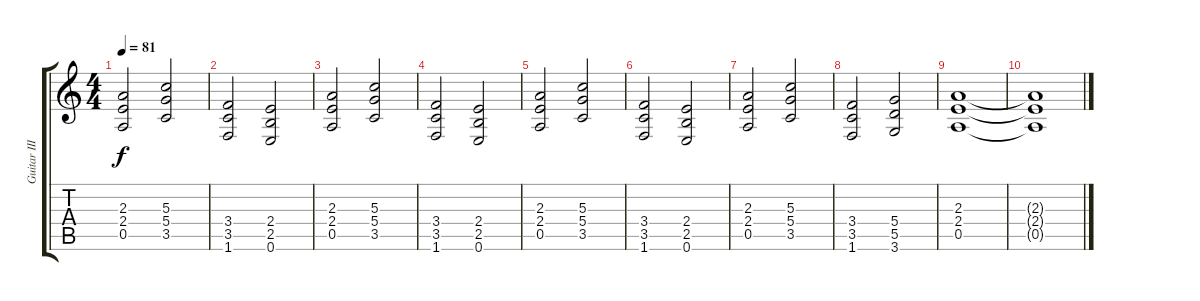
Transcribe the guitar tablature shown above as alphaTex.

\track ("Guitar III (w/ dist.)" "Guitar III") {instrument distortionguitar}
\staff {score tabs}
\tuning (E4 B3 G3 D3 A2 E2) {hide}
\ts (4 4)
\tempo 81
\clef g2
\ks c
(2.3 2.4 0.5).2{dy f} (5.3 5.4 3.5).2 |
(3.4 3.5 1.6).2 (2.4 2.5 0.6).2 |
(2.3 2.4 0.5).2 (5.3 5.4 3.5).2 |
(3.4 3.5 1.6).2 (2.4 2.5 0.6).2 |
(2.3 2.4 0.5).2 (5.3 5.4 3.5).2 |
(3.4 3.5 1.6).2 (2.4 2.5 0.6).2 |
(2.3 2.4 0.5).2 (5.3 5.4 3.5).2 |
(3.4 3.5 1.6).2 (5.4 5.5 3.6).2 |
(2.3 2.4 0.5).1 |
(2.3{t} 2.4{t} 0.5{t}).1
